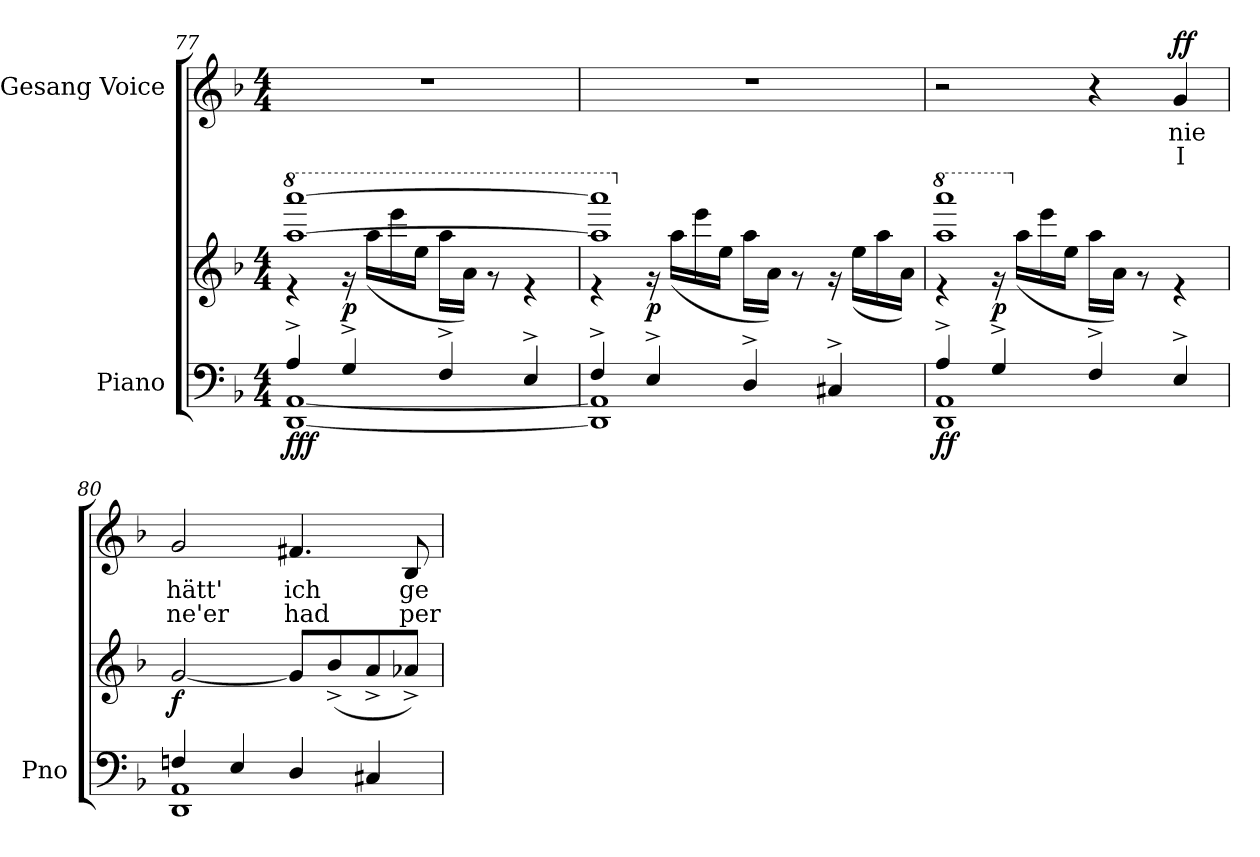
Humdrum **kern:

**kern	**kern	**dynam	**kern	**text	**text	**dynam
*part2	*part2	*part2	*part1	*part1	*part1	*part1
*staff3	*staff2	*staff2/3	*staff1	*staff1	*staff1	*staff1
*I"Piano	*	*	*I"Gesang Voice	*	*	*
*I'Pno	*	*	*	*	*	*
!!LO:LB:g=z
*clefF4	*clefG2	*	*clefG2	*	*	*
*k[b-]	*k[b-]	*	*k[b-]	*	*	*
*M4/4	*M4/4	*	*M4/4	*	*	*
=77	=77	=77	=77	=77	=77	=77
*^	*	*	*	*	*	*
*	*	*8va	*	*	*	*	*
*	*	*^	*	*	*	*	*
!	!	!	!	!LO:DY:b=2	!	!	!	!
!	!	!	!	!LO:DY:n=1:b	!	!	!	!
4A^/	[1DD [1AA	[1aaa [1aaaa	4r	ff f	1r	.	.	.
!	!	!	!	!LO:DY:n=2:b	!	!	!	!
4G^/	.	.	16r	p	.	.	.	.
.	.	.	(16aaa\LL	.	.	.	.	.
.	.	.	16eeee\	.	.	.	.	.
.	.	.	16eee\JJ	.	.	.	.	.
4F^/	.	.	16aaa\LL	.	.	.	.	.
.	.	.	16aa\JJ)	.	.	.	.	.
.	.	.	8r	.	.	.	.	.
4E^/	.	.	4r	.	.	.	.	.
=78	=78	=78	=78	=78	=78	=78	=78	=78
4F^/	1DD] 1AA]	1aaa] 1aaaa]	4r	.	1r	.	.	.
*	*	*X8va	*	*	*	*	*	*
!	!	!	!	!LO:DY:b	!	!	!	!
4E^/	.	.	16r	p	.	.	.	.
.	.	.	(16aa\LL	.	.	.	.	.
.	.	.	16eee\	.	.	.	.	.
.	.	.	16ee\JJ	.	.	.	.	.
4D^/	.	.	16aa\LL	.	.	.	.	.
.	.	.	16a\JJ)	.	.	.	.	.
.	.	.	8r	.	.	.	.	.
4C#X^/	.	.	16r	.	.	.	.	.
.	.	.	(16ee\LL	.	.	.	.	.
.	.	.	16aa\	.	.	.	.	.
.	.	.	16a\JJ)	.	.	.	.	.
!!LO:LB:g=z
=79	=79	=79	=79	=79	=79	=79	=79	=79
*	*	*8va	*	*	*	*	*	*
!	!	!	!	!LO:DY:b=2	!	!	!	!
!	!	!	!	!LO:DY:n=1:b	!	!	!	!
4A^/	1DD 1AA	1aaa 1aaaa	4r	f f	2r	.	.	.
!	!	!	!	!LO:DY:n=2:b	!	!	!	!
4G^/	.	.	16r	p	.	.	.	.
*	*	*X8va	*	*	*	*	*	*
.	.	.	(16aa\LL	.	.	.	.	.
.	.	.	16eee\	.	.	.	.	.
.	.	.	16ee\JJ	.	.	.	.	.
4F^/	.	.	16aa\LL	.	4r	.	.	.
.	.	.	16a\JJ)	.	.	.	.	.
.	.	.	8r	.	.	.	.	.
!	!	!	!	!	!	!LO:LY:b	!LO:LY:b	!LO:DY:b
4E^/	.	.	4r	.	4g/	nie	I	ff
=80	=80	=80	=80	=80	=80	=80	=80	=80
!	!	!	!	!LO:DY:b	!	!LO:LY:b	!LO:LY:b	!
*	*	*v	*v	*	*	*	*	*
4Fn/	1DD 1AA	[2g/	f	2g/	hätt'	ne'er	.
4E/	.	.	.	.	.	.	.
!	!	!	!	!	!LO:LY:b	!LO:LY:b	!
4D/	.	8g/L]	.	4.f#X/	ich	had	.
.	.	(8b-^>/	.	.	.	.	.
4C#X/	.	8a^>/	.	.	.	.	.
!	!	!	!	!	!LO:LY:b	!LO:LY:b	!
.	.	8a-X^>/J)	.	8B-/	ge-	per-	.
*v	*v	*	*	*	*	*	*
=	=	=	=	=	=	=
*-	*-	*-	*-	*-	*-	*-
